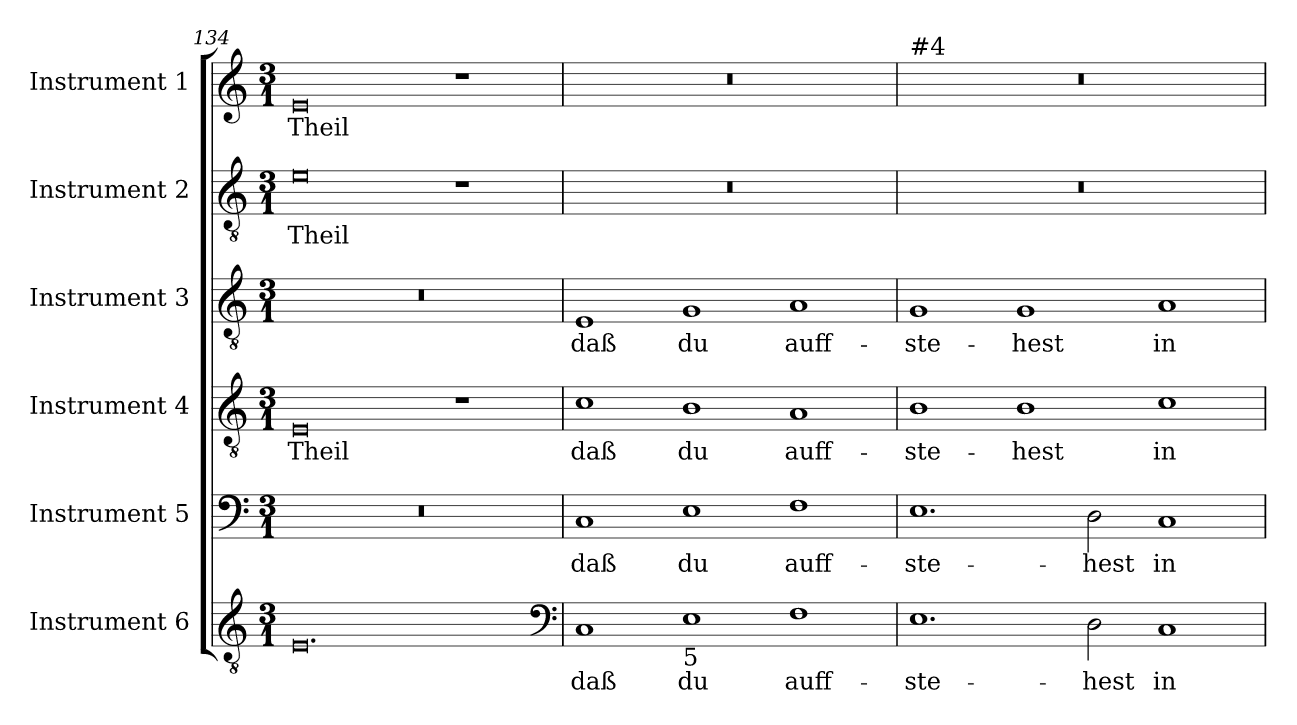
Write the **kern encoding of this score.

**kern	**text	**kern	**text	**kern	**text	**kern	**text	**kern	**text	**kern	**text
*part6	*part6	*part5	*part5	*part4	*part4	*part3	*part3	*part2	*part2	*part1	*part1
*staff6	*staff6	*staff5	*staff5	*staff4	*staff4	*staff3	*staff3	*staff2	*staff2	*staff1	*staff1
*I"Instrument 6	*	*I"Instrument 5	*	*I"Instrument 4	*	*I"Instrument 3	*	*I"Instrument 2	*	*I"Instrument 1	*
*clefGv2	*	*clefF4	*	*clefGv2	*	*clefGv2	*	*clefGv2	*	*clefG2	*
*M3/1	*	*M3/1	*	*M3/1	*	*M3/1	*	*M3/1	*	*M3/1	*
=134	=134	=134	=134	=134	=134	=134	=134	=134	=134	=134	=134
!	!	!	!	!	!LO:LY:b:cj	!	!	!	!LO:LY:b:cj	!	!LO:LY:b:cj
0.E	.	0.r	.	0E	Theil	0.r	.	0e	Theil	0e	Theil
.	.	.	.	1r	.	.	.	1r	.	1r	.
*clefF4	*	*	*	*	*	*	*	*	*	*	*
=135	=135	=135	=135	=135	=135	=135	=135	=135	=135	=135	=135
!	!LO:LY:a:cj	!	!LO:LY:b:cj	!	!LO:LY:b:cj	!	!LO:LY:b:cj	!	!	!	!
1C	daß	1C	daß	1c	daß	1E	daß	0.r	.	0.r	.
!LO:TX:b:t=5	!	!	!	!	!	!	!	!	!	!	!
!	!LO:LY:a:cj	!	!LO:LY:b:cj	!	!LO:LY:b:cj	!	!LO:LY:b:cj	!	!	!	!
1E	du	1E	du	1B	du	1G	du	.	.	.	.
!	!LO:LY:a:cj	!	!LO:LY:b:cj	!	!LO:LY:b:cj	!	!LO:LY:b:cj	!	!	!	!
1F	auff-	1F	auff-	1A	auff-	1A	auff-	.	.	.	.
=136	=136	=136	=136	=136	=136	=136	=136	=136	=136	=136	=136
!	!	!	!	!	!	!	!	!	!	!LO:TX:a:t=#4	!
!	!LO:LY:a:cj	!	!LO:LY:b:cj	!	!LO:LY:b:cj	!	!LO:LY:b:cj	!	!	!	!
1.E	-ste-	1.E	-ste-	1B	-ste-	1G	-ste-	0.r	.	0.r	.
!	!	!	!	!	!LO:LY:b:cj	!	!LO:LY:b:cj	!	!	!	!
.	.	.	.	1B	-hest	1G	-hest	.	.	.	.
!	!LO:LY:a:cj	!	!LO:LY:b:cj	!	!	!	!	!	!	!	!
2D\	-hest	2D\	-hest	.	.	.	.	.	.	.	.
!	!LO:LY:a:cj	!	!LO:LY:b:cj	!	!LO:LY:b:cj	!	!LO:LY:b:cj	!	!	!	!
1C<	in	1C	in	1c	in	1A	in	.	.	.	.
=	=	=	=	=	=	=	=	=	=	=	=
*-	*-	*-	*-	*-	*-	*-	*-	*-	*-	*-	*-
